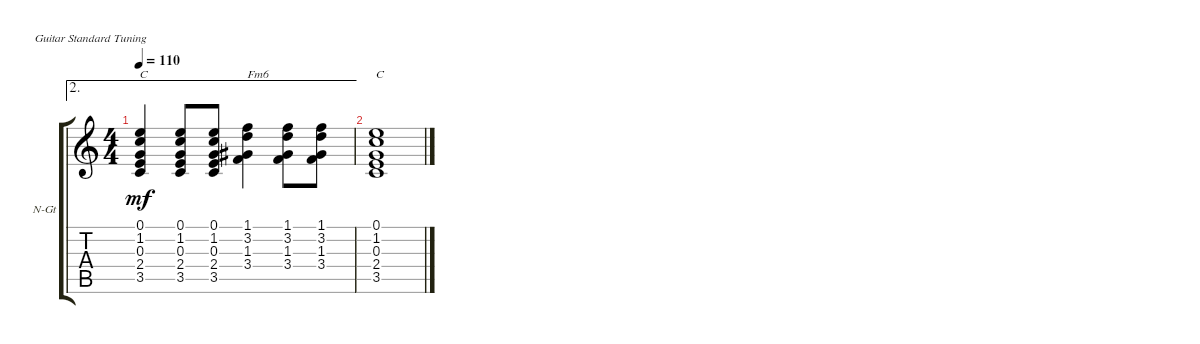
\defaultSystemsLayout 4
\bracketExtendMode groupsimilarinstruments
\firstSystemTrackNameOrientation horizontal
\otherSystemsTrackNameOrientation horizontal
\track ("Rhythm" "N-Gt") {instrument acousticguitarnylon}
\staff {score tabs}
\tuning (E4 B3 G3 D3 A2 E2)
\ae 2
\ts (4 4)
\tempo 110
\clef g2
\ks c
(0.1 1.2 0.3 2.4 3.5).4{txt "C" dy mf} (0.1 1.2 0.3 2.4 3.5).8 (0.1 1.2 0.3 2.4 3.5).8 (1.1 3.2 1.3 3.4).4{txt "Fm6"} (1.1 3.2 1.3 3.4).8 (1.1 3.2 1.3 3.4).8 |
(0.1 1.2 0.3 2.4 3.5).1{txt "C"}
